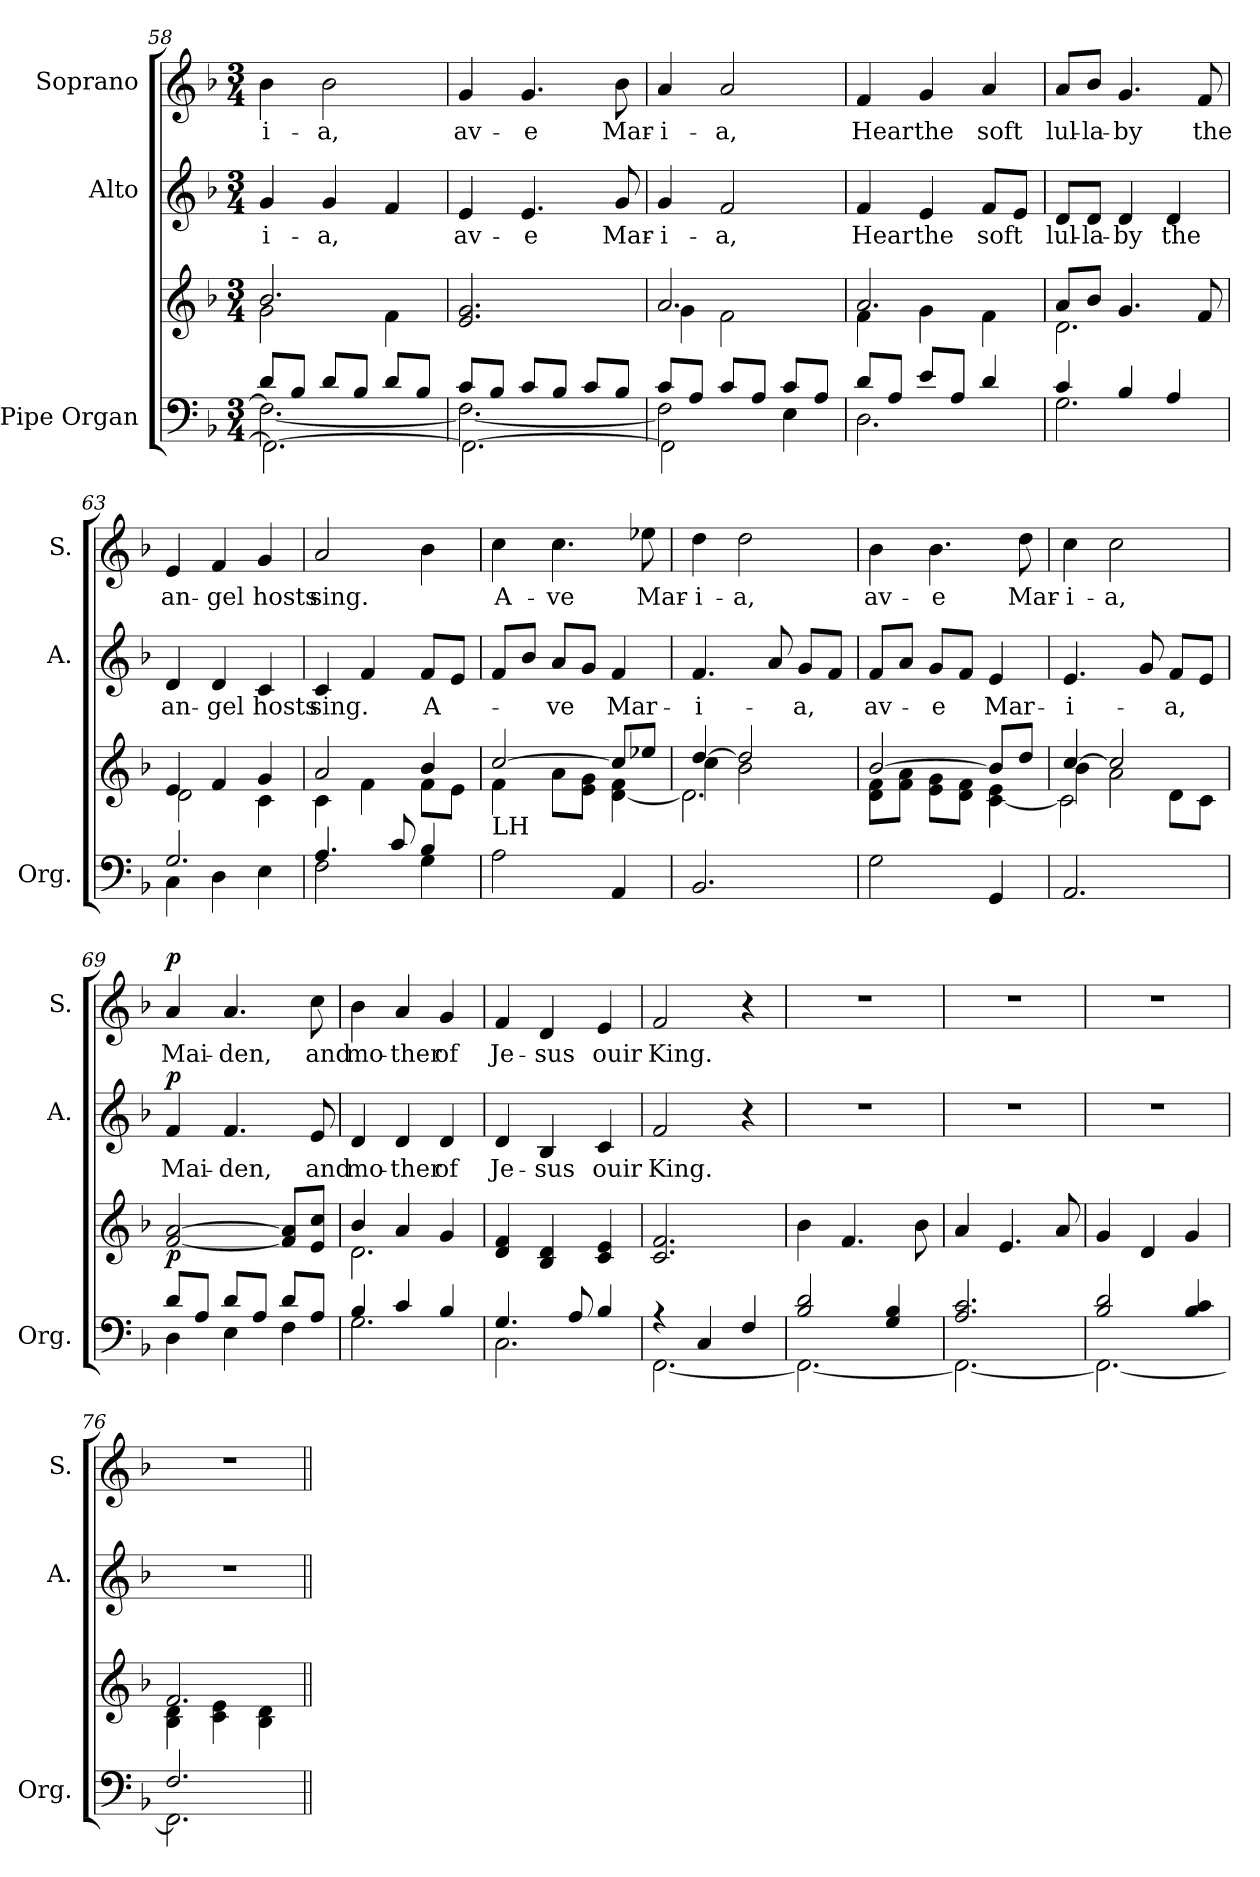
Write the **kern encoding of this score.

**kern	**kern	**dynam	**kern	**text	**dynam	**kern	**text	**dynam
*part3	*part3	*part3	*part2	*part2	*part2	*part1	*part1	*part1
*staff4	*staff3	*staff3/4	*staff2	*staff2	*staff2	*staff1	*staff1	*staff1
*I"Pipe Organ	*	*	*I"Alto	*	*	*I"Soprano	*	*
*I'Org.	*	*	*I'A.	*	*	*I'S.	*	*
*clefF4	*clefG2	*	*clefG2	*	*	*clefG2	*	*
*k[b-]	*k[b-]	*	*k[b-]	*	*	*k[b-]	*	*
*M3/4	*M3/4	*	*M3/4	*	*	*M3/4	*	*
=58	=58	=58	=58	=58	=58	=58	=58	=58
*^	*^	*	*	*	*	*	*	*
*	*^	*	*	*	*	*	*	*	*	*
8d/L	2.F\_	2.FF\_	2.b-/	2g\	.	4g/	-i-	.	4b-\	-i-	.
8B-/J	.	.	.	.	.	.	.	.	.	.	.
8d/L	.	.	.	.	.	4g/	-a,	.	2b-\	-a,	.
8B-/J	.	.	.	.	.	.	.	.	.	.	.
8d/L	.	.	.	4f\	.	4f/	.	.	.	.	.
8B-/J	.	.	.	.	.	.	.	.	.	.	.
*	*	*	*v	*v	*	*	*	*	*	*	*
!!LO:PB:g=z
=59	=59	=59	=59	=59	=59	=59	=59	=59	=59	=59
8c/L	2.F\_	2.FF\_	2.e/ 2.g/	.	4e/	av-	.	4g/	av-	.
8B-/J	.	.	.	.	.	.	.	.	.	.
8c/L	.	.	.	.	4.e/	-e	.	4.g/	-e	.
8B-/J	.	.	.	.	.	.	.	.	.	.
8c/L	.	.	.	.	.	.	.	.	.	.
8B-/J	.	.	.	.	8g/	Mar-	.	8b-\	Mar-	.
=60	=60	=60	=60	=60	=60	=60	=60	=60	=60	=60
*	*	*	*^	*	*	*	*	*	*	*
8c/L	2F\]	2FF\]	2.a/	4g\	.	4g/	-i-	.	4a/	-i-	.
8A/J	.	.	.	.	.	.	.	.	.	.	.
8c/L	.	.	.	2f\	.	2f/	-a,	.	2a/	-a,	.
8A/J	.	.	.	.	.	.	.	.	.	.	.
8c/L	4E!\	4ryy	.	.	.	.	.	.	.	.	.
8A/J	.	.	.	.	.	.	.	.	.	.	.
*	*v	*v	*	*	*	*	*	*	*	*	*
=61	=61	=61	=61	=61	=61	=61	=61	=61	=61	=61
8d/L	2.D\	2.a/	4f\	.	4f/	Hear	.	4f/	Hear	.
8A/J	.	.	.	.	.	.	.	.	.	.
8e/L	.	.	4g\	.	4e/	the	.	4g/	the	.
8A/J	.	.	.	.	.	.	.	.	.	.
4d/	.	.	4f\	.	8f/L	soft	.	4a/	soft	.
.	.	.	.	.	8e/J	.	.	.	.	.
=62	=62	=62	=62	=62	=62	=62	=62	=62	=62	=62
4c/	2.G\	8a/L	2.d\	.	8d/L	lul-	.	8a/L	lul-	.
.	.	8b-/J	.	.	8d/J	-la-	.	8b-/J	-la-	.
4B-/	.	4.g/	.	.	4d/	-by	.	4.g/	-by	.
4A/	.	.	.	.	4d/	the	.	.	.	.
.	.	8f/	.	.	.	.	.	8f/	the	.
=63	=63	=63	=63	=63	=63	=63	=63	=63	=63	=63
2.G/	4C!\	4e/	2d\	.	4d/	an-	.	4e/	an-	.
.	4D\	4f/	.	.	4d/	-gel	.	4f/	-gel	.
.	4E\	4g/	4c\	.	4c/	hosts	.	4g/	hosts	.
=64	=64	=64	=64	=64	=64	=64	=64	=64	=64	=64
4.A/	2F\	2a/	4c\	.	4c/	sing.	.	2a/	sing.	.
.	.	.	4f\	.	4f/	.	.	.	.	.
8c/	.	.	.	.	.	.	.	.	.	.
4B-/	4G\	4b-/	8f\L	.	8f/L	A-	.	4b-\	.	.
.	.	.	8e\J	.	8e/J	.	.	.	.	.
*v	*v	*	*	*	*	*	*	*	*	*
!!LO:LB:g=z
=65	=65	=65	=65	=65	=65	=65	=65	=65	=65
!	!LO:TX:b:t=LH	!	!	!	!	!	!	!	!
2A\	[2cc/	4f\	.	8f/L	.	.	4cc\	A-	.
.	.	.	.	8b-/J	.	.	.	.	.
.	.	8a\L	.	8a/L	-ve	.	4.cc\	-ve	.
.	.	8e\ 8g\J	.	8g/J	.	.	.	.	.
4AA/	8cc/L]	[4d\ 4f\	.	4f/	Mar-	.	.	.	.
.	8ee-X/J	.	.	.	.	.	8ee-X\	Mar-	.
=66	=66	=66	=66	=66	=66	=66	=66	=66	=66
*	*	*^	*	*	*	*	*	*	*
2.BB-/	[4dd/	4cc\	2.d\]	.	4.f/	-i-	.	4dd\	-i-	.
.	2dd/]	2b-\	.	.	.	.	.	2dd\	-a,	.
.	.	.	.	.	8a/	.	.	.	.	.
.	.	.	.	.	8g/L	-a,	.	.	.	.
.	.	.	.	.	8f/J	.	.	.	.	.
*	*	*v	*v	*	*	*	*	*	*	*
=67	=67	=67	=67	=67	=67	=67	=67	=67	=67
2G\	[2b-/	8d\ 8f\L	.	8f/L	av-	.	4b-\	av-	.
.	.	8f\ 8a\J	.	8a/J	.	.	.	.	.
.	.	8e\ 8g\L	.	8g/L	-e	.	4.b-\	-e	.
.	.	8d\ 8f\J	.	8f/J	.	.	.	.	.
4GG/	8b-/L]	[4c\ 4e\	.	4e/	Mar-	.	.	.	.
.	8dd/J	.	.	.	.	.	8dd\	Mar-	.
=68	=68	=68	=68	=68	=68	=68	=68	=68	=68
*	*	*^	*	*	*	*	*	*	*
2.AA/	[4cc/	4b-\	2c\]	.	4.e/	-i-	.	4cc\	-i-	.
.	2cc/]	2a\	.	.	.	.	.	2cc\	-a,	.
.	.	.	.	.	8g/	.	.	.	.	.
.	.	.	8d\L	.	8f/L	-a,	.	.	.	.
.	.	.	8c\J	.	8e/J	.	.	.	.	.
=69	=69	=69	=69	=69	=69	=69	=69	=69	=69	=69
*^	*	*	*	*	*	*	*	*	*	*
!	!	!	!	!	!LO:DY:b	!	!	!LO:DY:a	!	!	!LO:DY:a
*	*	*v	*v	*v	*	*	*	*	*	*	*
8d/L	4D\	[2f/ [2a/	p	4f/	Mai-	p	4a/	Mai-	p
8A/J	.	.	.	.	.	.	.	.	.
8d/L	4E\	.	.	4.f/	-den,	.	4.a/	-den,	.
8A/J	.	.	.	.	.	.	.	.	.
8d/L	4F\	8f/] 8a/]L	.	.	.	.	.	.	.
8A/J	.	8e/ 8cc/J	.	8e/	and	.	8cc\	and	.
=70	=70	=70	=70	=70	=70	=70	=70	=70	=70
*	*	*^	*	*	*	*	*	*	*
4B-/	2.G\	4b-/	2.d\	.	4d/	mo-	.	4b-\	mo-	.
4c/	.	4a/	.	.	4d/	-ther	.	4a/	-ther	.
4B-/	.	4g/	.	.	4d/	of	.	4g/	of	.
*	*	*v	*v	*	*	*	*	*	*	*
!!LO:LB:g=z
=71	=71	=71	=71	=71	=71	=71	=71	=71	=71
4.G/	2.C\	4d/ 4f/	.	4d/	Je-	.	4f/	Je-	.
.	.	4B-/ 4d/	.	4B-/	-sus	.	4d/	-sus	.
8A/	.	.	.	.	.	.	.	.	.
4B-/	.	4c/ 4e/	.	4c/	ouir	.	4e/	ouir	.
=72	=72	=72	=72	=72	=72	=72	=72	=72	=72
4r	[2.FF!\	2.c/ 2.f/	.	2f/	King.	.	2f/	King.	.
4C/	.	.	.	.	.	.	.	.	.
4F/	.	.	.	4r	.	.	4r	.	.
=73	=73	=73	=73	=73	=73	=73	=73	=73	=73
2B-/ 2d/	2.FF\_	4b-\	.	2.r	.	.	2.r	.	.
.	.	4.f/	.	.	.	.	.	.	.
4G/ 4B-/	.	.	.	.	.	.	.	.	.
.	.	8b-\	.	.	.	.	.	.	.
=74	=74	=74	=74	=74	=74	=74	=74	=74	=74
2.A/ 2.c/	2.FF\_	4a/	.	2.r	.	.	2.r	.	.
.	.	4.e/	.	.	.	.	.	.	.
.	.	8a/	.	.	.	.	.	.	.
=75	=75	=75	=75	=75	=75	=75	=75	=75	=75
2B-/ 2d/	2.FF!\_	4g/	.	2.r	.	.	2.r	.	.
.	.	4d/	.	.	.	.	.	.	.
4B-/ 4c/	.	4g/	.	.	.	.	.	.	.
=76	=76	=76	=76	=76	=76	=76	=76	=76	=76
*	*	*^	*	*	*	*	*	*	*
2.F/	2.FF\]	2.f/	4B-\ 4d\	.	2.r	.	.	2.r	.	.
.	.	.	4c\ 4e\	.	.	.	.	.	.	.
.	.	.	4B-\ 4d\	.	.	.	.	.	.	.
*v	*v	*	*	*	*	*	*	*	*	*
*	*v	*v	*	*	*	*	*	*	*
=||	=||	=||	=||	=||	=||	=||	=||	=||
*-	*-	*-	*-	*-	*-	*-	*-	*-
